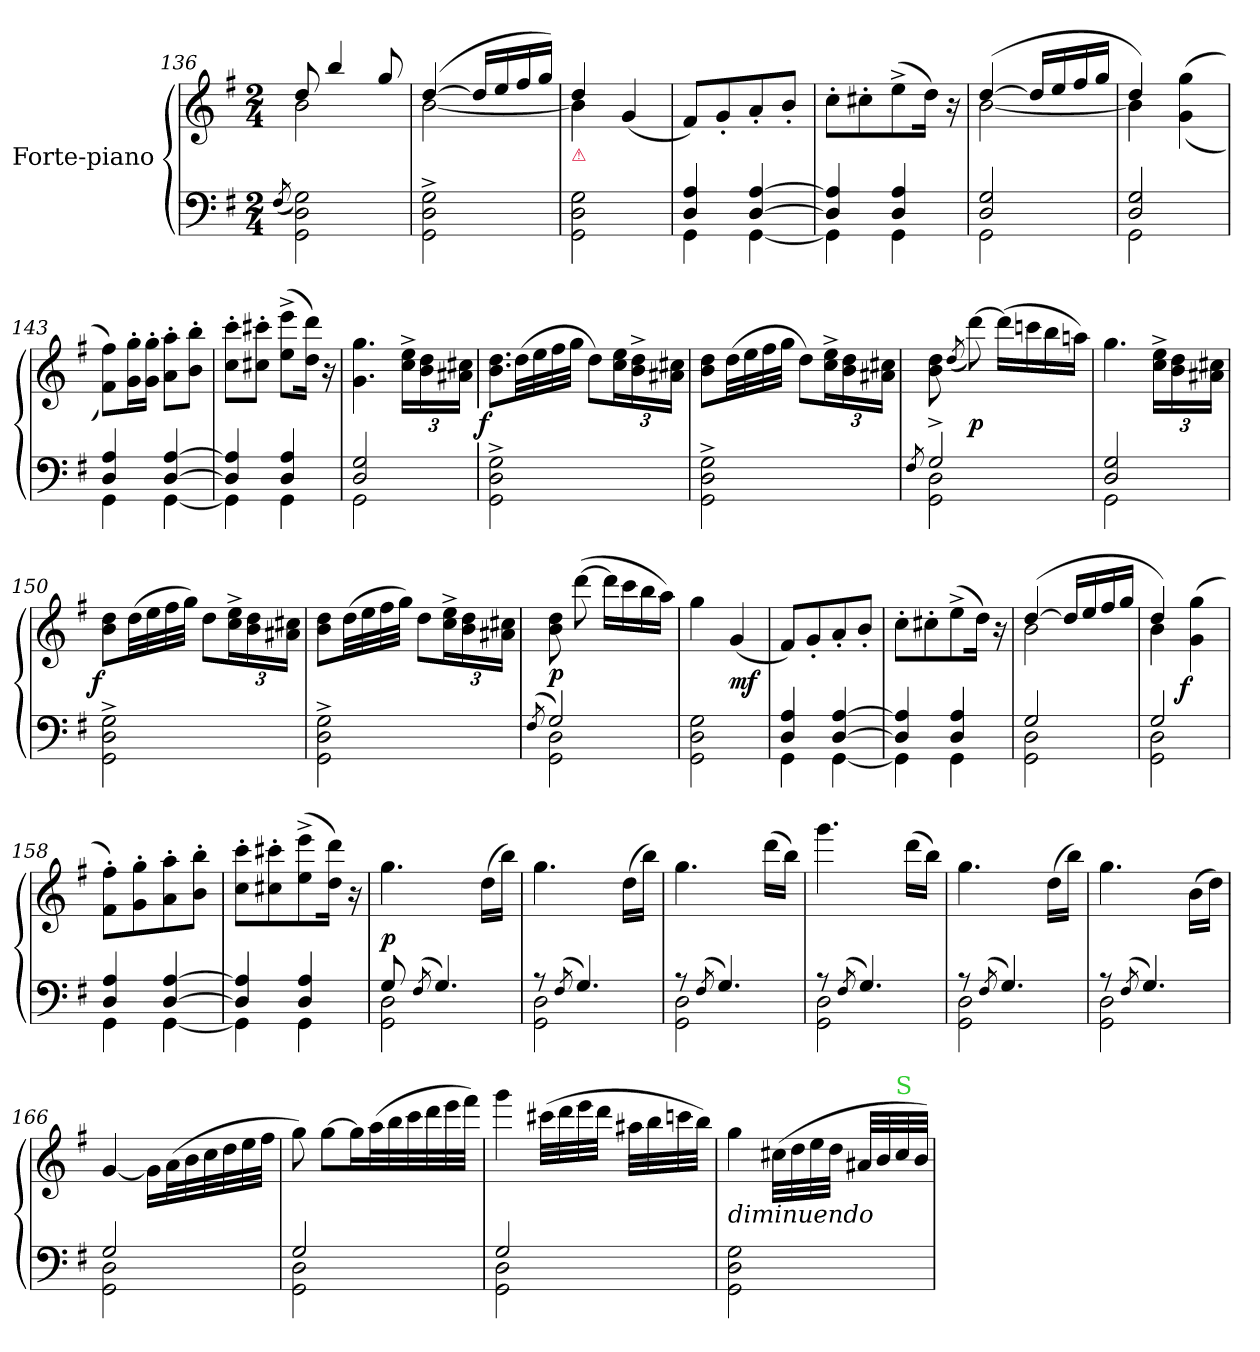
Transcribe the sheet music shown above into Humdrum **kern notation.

**kern	**kern	**dynam
*part1	*part1	*part1
*staff2	*staff1	*staff1/2
*I"Forte-piano	*	*
*clefF4	*clefG2	*
*k[f#]	*k[f#]	*
*M2/4	*M2/4	*
=136	=136	=136
(<8qF#/	.	.
*	*^	*
2GG\ 2D\ 2G\)	8dd/	2b\	.
.	4bb/	.	.
.	8gg/	.	.
=137	=137	=137	=137
2GG^>\ 2D^>\ 2G^>\	(>[4dd/	[2b\	.
.	16dd/LL]	.	.
.	16ee/	.	.
.	16ff#/	.	.
.	16gg/JJ)	.	.
=138	=138	=138	=138
!	!LO:TX:b:color=crimson:t=⚠	!	!
2GG\ 2D\ 2G\	4dd/	4b\]	.
.	(<4g/	4ryy	.
*	*v	*v	*
=139	=139	=139
*^	*	*
4D/ 4A/	4GG\	8f#/L)	.
.	.	8g'/	.
[4D/ [4A/	[4GG\	8a'/	.
.	.	8b'/J	.
=140	=140	=140	=140
4D]/ 4A]/	4GG\]	8cc'\L	.
.	.	8cc#X'\	.
4D/ 4A/	4GG\	(>8ee^<\	.
.	.	16dd\Jk)	.
.	.	16r	.
=141	=141	=141	=141
*	*	*^	*
2D/ 2G/	2GG\	(>[4dd/	[2b\	.
.	.	16dd/LL]	.	.
.	.	16ee/	.	.
.	.	16ff#/	.	.
.	.	16gg/JJ	.	.
=142	=142	=142	=142	=142
2D/ 2G/	2GG\	4dd/)	4b\]	.
.	.	(>(>4g\ 4gg\	4ryy	.
*	*	*v	*v	*
=143	=143	=143	=143
4D/ 4A/	4GG\	8f#\ 8ff#\L))	.
.	.	16g'\ 16gg'\L	.
.	.	16g'\ 16gg'\JJ	.
[4D/ [4A/	[4GG\	8a'\ 8aa'\L	.
.	.	8b'\ 8bb'\J	.
=144	=144	=144	=144
4D]/ 4A]/	4GG\]	8cc'\ 8ccc'\L	.
.	.	8cc#X'\ 8ccc#X'\J	.
4D/ 4A/	4GG\	(>8ee^<\ 8eee^<\L	.
.	.	16dd\ 16ddd\Jk)	.
.	.	16r	.
=145	=145	=145	=145
2D/ 2G/	2GG\	4.g\ 4.gg\	.
.	.	24cc^<\ 24ee^<\LL	.
.	.	24b\ 24dd\	.
.	.	24a#X\ 24cc#X\JJ	.
*v	*v	*	*
=146	=146	=146
!	!LO:N:vis=8.	!LO:DY:rj
2GG^>\ 2D^>\ 2G^>\	8b\ 8dd\L	f
.	(>32dd\LL	.
.	32ee\	.
.	32ff#\	.
.	32gg\JJJ	.
.	8dd\L)	.
.	24cc\ 24ee\L	.
.	24b^<\ 24dd^<\	.
.	24a#X\ 24cc#X\JJ	.
=147	=147	=147
2GG^>\ 2D^>\ 2G^>\	8b\ 8dd\L	.
.	(>32dd\LL	.
.	32ee\	.
.	32ff#\	.
.	32gg\JJJ	.
.	8dd\L)	.
.	24cc^<\ 24ee^<\L	.
.	24b\ 24dd\	.
.	24a#X\ 24cc#X\JJ	.
=148	=148	=148
8qF#/	.	.
*^	*	*
2G^/	2GG\ 2D\	8b\ 8dd\	.
.	.	(<8qdd/	.
.	.	[8ddd\)	p
.	.	(>16ddd\LL]	.
.	.	16cccn\	.
.	.	16bb\	.
.	.	16aan\JJ)	.
=149	=149	=149	=149
2D/ 2G/	2GG\	4.gg\	.
.	.	24cc^<\ 24ee^<\LL	.
.	.	24b\ 24dd\	.
.	.	24a#X\ 24cc#X\JJ	.
*v	*v	*	*
=150	=150	=150
!	!	!LO:DY:rj
2GG^<\ 2D^<\ 2G^<\	8b\ 8dd\L	f
.	(>32dd\LL	.
.	32ee\	.
.	32ff#\	.
.	32gg\JJJ)	.
.	8dd\L	.
.	24cc^<\ 24ee^<\L	.
.	24b\ 24dd\	.
.	24a#X\ 24cc#X\JJ	.
=151	=151	=151
2GG^<\ 2D^<\ 2G^<\	8b\ 8dd\L	.
.	(>32dd\LL	.
.	32ee\	.
.	32ff#\	.
.	32gg\JJJ)	.
.	8dd\L	.
.	24cc^<\ 24ee^<\L	.
.	24b\ 24dd\	.
.	24a#X\ 24cc#X\JJ	.
=152	=152	=152
(<8qF#/	.	.
*^	*	*
2G/)	2GG\ 2D\	8b\ 8dd\	p
.	.	(>[8ddd\	.
.	.	16ddd\LL]	.
.	.	16ccc\	.
.	.	16bb\	.
.	.	16aa\JJ)	.
*v	*v	*	*
=153	=153	=153
2GG\ 2D\ 2G\	4gg\	.
.	(<4g/	mf
=154	=154	=154
*^	*	*
4D/ 4A/	4GG\	8f#/L)	.
.	.	8g'/	.
[4D/ [4A/	[4GG\	8a'/	.
.	.	8b'/J	.
=155	=155	=155	=155
4D]/ 4A]/	4GG\]	8cc'\L	.
.	.	8cc#X'\	.
4D/ 4A/	4GG\	(>8ee^<\	.
.	.	16dd\Jk)	.
.	.	16r	.
=156	=156	=156	=156
*	*	*^	*
2G/	2GG\ 2D\	(>[4dd/	2b\	.
.	.	16dd/LL]	.	.
.	.	16ee/	.	.
.	.	16ff#/	.	.
.	.	16gg/JJ	.	.
=157	=157	=157	=157	=157
2G/	2GG\ 2D\	4dd/)	4b\	.
!	!	!	!	!LO:DY:rj
.	.	(>4g\ 4gg\	4ryy	f
*	*	*v	*v	*
=158	=158	=158	=158
4D/ 4A/	4GG\	8f#'\ 8ff#'\L)	.
.	.	8g'\ 8gg'\	.
[4D/ [4A/	[4GG\	8a'\ 8aa'\	.
.	.	8b'\ 8bb'\J	.
=159	=159	=159	=159
4D]/ 4A]/	4GG\]	8cc'\ 8ccc'\L	.
.	.	8cc#X'\ 8ccc#X'\	.
4D/ 4A/	4GG\	(>8ee^<\ 8eee^<\	.
.	.	16dd\ 16ddd\Jk)	.
.	.	16r	.
=160	=160	=160	=160
8G/	2GG\ 2D\	4.gg\	p
(>8qF#/	.	.	.
4.G/)	.	.	.
.	.	(>16dd\LL	.
.	.	16bb\JJ)	.
=161	=161	=161	=161
8r	2GG\ 2D\	4.gg\	.
(<8qF#/	.	.	.
4.G/)	.	.	.
.	.	(>16dd\LL	.
.	.	16bb\JJ)	.
=162	=162	=162	=162
8r	2GG\ 2D\	4.gg\	.
(>8qF#/	.	.	.
4.G/)	.	.	.
.	.	(>16ddd\LL	.
.	.	16bb\JJ)	.
=163	=163	=163	=163
8r	2GG\ 2D\	4.ggg\	.
(>8qF#/	.	.	.
4.G/)	.	.	.
.	.	(>16ddd\LL	.
.	.	16bb\JJ)	.
=164	=164	=164	=164
8r	2GG\ 2D\	4.gg\	.
(>8qF#/	.	.	.
4.G/)	.	.	.
.	.	(>16dd\LL	.
.	.	16bb\JJ)	.
=165	=165	=165	=165
8r	2GG\ 2D\	4.gg\	.
(>8qF#/	.	.	.
4.G/)	.	.	.
.	.	(>16b\LL	.
.	.	16dd\JJ)	.
=166	=166	=166	=166
2G/	2GG\ 2D\	[4g/	.
.	.	16g\LL]	.
.	.	(>32a\L	.
.	.	32b\	.
.	.	32cc\	.
.	.	32dd\	.
.	.	32ee\	.
.	.	32ff#\JJJ	.
=167	=167	=167	=167
2G/	2GG\ 2D\	8gg\)	.
.	.	[8gg\L	.
.	.	16gg\L]	.
.	.	(>32aa\L	.
.	.	32bb\	.
.	.	32ccc\	.
.	.	32ddd\	.
.	.	32eee\	.
.	.	32fff#\JJJ)	.
=168	=168	=168	=168
2G/	2GG\ 2D\	4ggg\	.
.	.	(>32ccc#X\LLL	.
.	.	32ddd\	.
.	.	32eee\	.
.	.	32ddd\JJJ	.
.	.	32aa#X\LLL	.
.	.	32bb\	.
.	.	32cccn\	.
.	.	32bb\JJJ)	.
*v	*v	*	*
=169	=169	=169
!	!LO:TX:c:i:t=diminuendo	!
2GG\ 2D\ 2G\	4gg\	.
.	(>32cc#X\LLL	.
.	32dd\	.
.	32ee\	.
.	32dd\JJJ	.
.	32a#X/LLL	.
.	32b/	.
!	!LO:TX:a:color=limegreen:t=S	!
.	32cc#/	.
.	32b/JJJ)	.
=	=	=
*-	*-	*-
